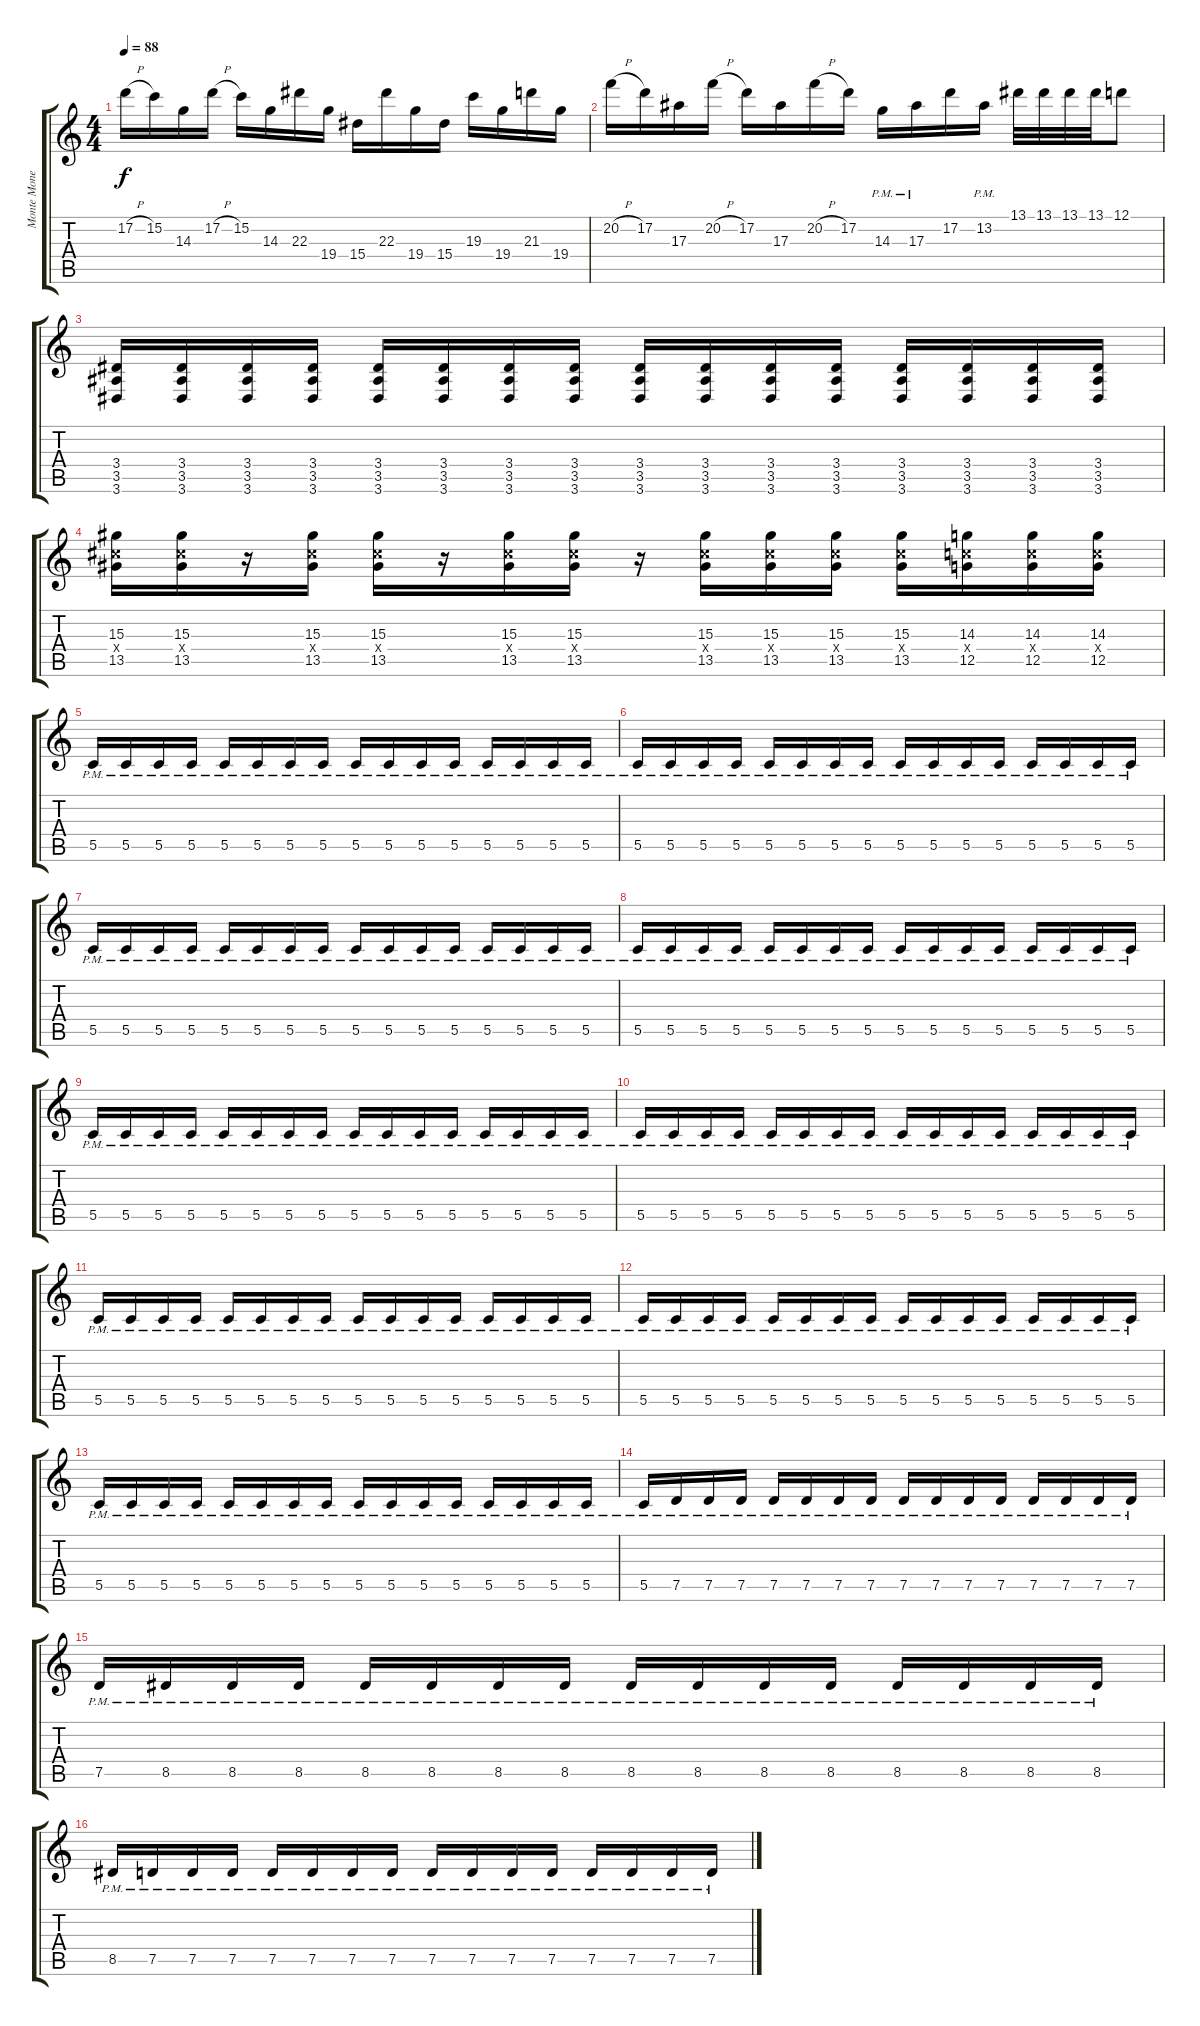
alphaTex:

\track ("Monte Money " "Monte Mone") {instrument distortionguitar}
\staff {score tabs}
\tuning (D4 A3 F3 C3 G2 C2) {hide}
\ts (4 4)
\tempo 88
\clef g2
\ks c
17.2{h}.16{dy f} 15.2.16 14.3.16 17.2{h}.16 15.2.16 14.3.16 22.3.16 19.4.16 15.4.16 22.3.16 19.4.16 15.4.16 19.3.16 19.4.16 21.3.16 19.4.16 |
20.2{h}.16 17.2.16 17.3.16 20.2{h}.16 17.2.16 17.3.16 20.2{h}.16 17.2.16 14.3{pm}.16 17.3{pm}.16 17.2.16 13.2{pm}.16 13.1.32 13.1.32 13.1.32 13.1.32 12.1.8 |
(3.4 3.5 3.6).16 (3.4 3.5 3.6).16 (3.4 3.5 3.6).16 (3.4 3.5 3.6).16 (3.4 3.5 3.6).16 (3.4 3.5 3.6).16 (3.4 3.5 3.6).16 (3.4 3.5 3.6).16 (3.4 3.5 3.6).16 (3.4 3.5 3.6).16 (3.4 3.5 3.6).16 (3.4 3.5 3.6).16 (3.4 3.5 3.6).16 (3.4 3.5 3.6).16 (3.4 3.5 3.6).16 (3.4 3.5 3.6).16 |
(15.3 13.4{x} 13.5).16 (15.3 13.4{x} 13.5).16 r.16 (15.3 13.4{x} 13.5).16 (15.3 13.4{x} 13.5).16 r.16 (15.3 13.4{x} 13.5).16 (15.3 13.4{x} 13.5).16 r.16 (15.3 13.4{x} 13.5).16 (15.3 13.4{x} 13.5).16 (15.3 13.4{x} 13.5).16 (15.3 13.4{x} 13.5).16 (14.3 12.4{x} 12.5).16 (14.3 12.4{x} 12.5).16 (14.3 12.4{x} 12.5).16 |
5.5{pm}.16 5.5{pm}.16 5.5{pm}.16 5.5{pm}.16 5.5{pm}.16 5.5{pm}.16 5.5{pm}.16 5.5{pm}.16 5.5{pm}.16 5.5{pm}.16 5.5{pm}.16 5.5{pm}.16 5.5{pm}.16 5.5{pm}.16 5.5{pm}.16 5.5{pm}.16 |
5.5{pm}.16 5.5{pm}.16 5.5{pm}.16 5.5{pm}.16 5.5{pm}.16 5.5{pm}.16 5.5{pm}.16 5.5{pm}.16 5.5{pm}.16 5.5{pm}.16 5.5{pm}.16 5.5{pm}.16 5.5{pm}.16 5.5{pm}.16 5.5{pm}.16 5.5{pm}.16 |
5.5{pm}.16 5.5{pm}.16 5.5{pm}.16 5.5{pm}.16 5.5{pm}.16 5.5{pm}.16 5.5{pm}.16 5.5{pm}.16 5.5{pm}.16 5.5{pm}.16 5.5{pm}.16 5.5{pm}.16 5.5{pm}.16 5.5{pm}.16 5.5{pm}.16 5.5{pm}.16 |
5.5{pm}.16 5.5{pm}.16 5.5{pm}.16 5.5{pm}.16 5.5{pm}.16 5.5{pm}.16 5.5{pm}.16 5.5{pm}.16 5.5{pm}.16 5.5{pm}.16 5.5{pm}.16 5.5{pm}.16 5.5{pm}.16 5.5{pm}.16 5.5{pm}.16 5.5{pm}.16 |
5.5{pm}.16 5.5{pm}.16 5.5{pm}.16 5.5{pm}.16 5.5{pm}.16 5.5{pm}.16 5.5{pm}.16 5.5{pm}.16 5.5{pm}.16 5.5{pm}.16 5.5{pm}.16 5.5{pm}.16 5.5{pm}.16 5.5{pm}.16 5.5{pm}.16 5.5{pm}.16 |
5.5{pm}.16 5.5{pm}.16 5.5{pm}.16 5.5{pm}.16 5.5{pm}.16 5.5{pm}.16 5.5{pm}.16 5.5{pm}.16 5.5{pm}.16 5.5{pm}.16 5.5{pm}.16 5.5{pm}.16 5.5{pm}.16 5.5{pm}.16 5.5{pm}.16 5.5{pm}.16 |
5.5{pm}.16 5.5{pm}.16 5.5{pm}.16 5.5{pm}.16 5.5{pm}.16 5.5{pm}.16 5.5{pm}.16 5.5{pm}.16 5.5{pm}.16 5.5{pm}.16 5.5{pm}.16 5.5{pm}.16 5.5{pm}.16 5.5{pm}.16 5.5{pm}.16 5.5{pm}.16 |
5.5{pm}.16 5.5{pm}.16 5.5{pm}.16 5.5{pm}.16 5.5{pm}.16 5.5{pm}.16 5.5{pm}.16 5.5{pm}.16 5.5{pm}.16 5.5{pm}.16 5.5{pm}.16 5.5{pm}.16 5.5{pm}.16 5.5{pm}.16 5.5{pm}.16 5.5{pm}.16 |
5.5{pm}.16 5.5{pm}.16 5.5{pm}.16 5.5{pm}.16 5.5{pm}.16 5.5{pm}.16 5.5{pm}.16 5.5{pm}.16 5.5{pm}.16 5.5{pm}.16 5.5{pm}.16 5.5{pm}.16 5.5{pm}.16 5.5{pm}.16 5.5{pm}.16 5.5{pm}.16 |
5.5{pm}.16 7.5{pm}.16 7.5{pm}.16 7.5{pm}.16 7.5{pm}.16 7.5{pm}.16 7.5{pm}.16 7.5{pm}.16 7.5{pm}.16 7.5{pm}.16 7.5{pm}.16 7.5{pm}.16 7.5{pm}.16 7.5{pm}.16 7.5{pm}.16 7.5{pm}.16 |
7.5{pm}.16 8.5{pm}.16 8.5{pm}.16 8.5{pm}.16 8.5{pm}.16 8.5{pm}.16 8.5{pm}.16 8.5{pm}.16 8.5{pm}.16 8.5{pm}.16 8.5{pm}.16 8.5{pm}.16 8.5{pm}.16 8.5{pm}.16 8.5{pm}.16 8.5{pm}.16 |
8.5{pm}.16 7.5{pm}.16 7.5{pm}.16 7.5{pm}.16 7.5{pm}.16 7.5{pm}.16 7.5{pm}.16 7.5{pm}.16 7.5{pm}.16 7.5{pm}.16 7.5{pm}.16 7.5{pm}.16 7.5{pm}.16 7.5{pm}.16 7.5{pm}.16 7.5{pm}.16
